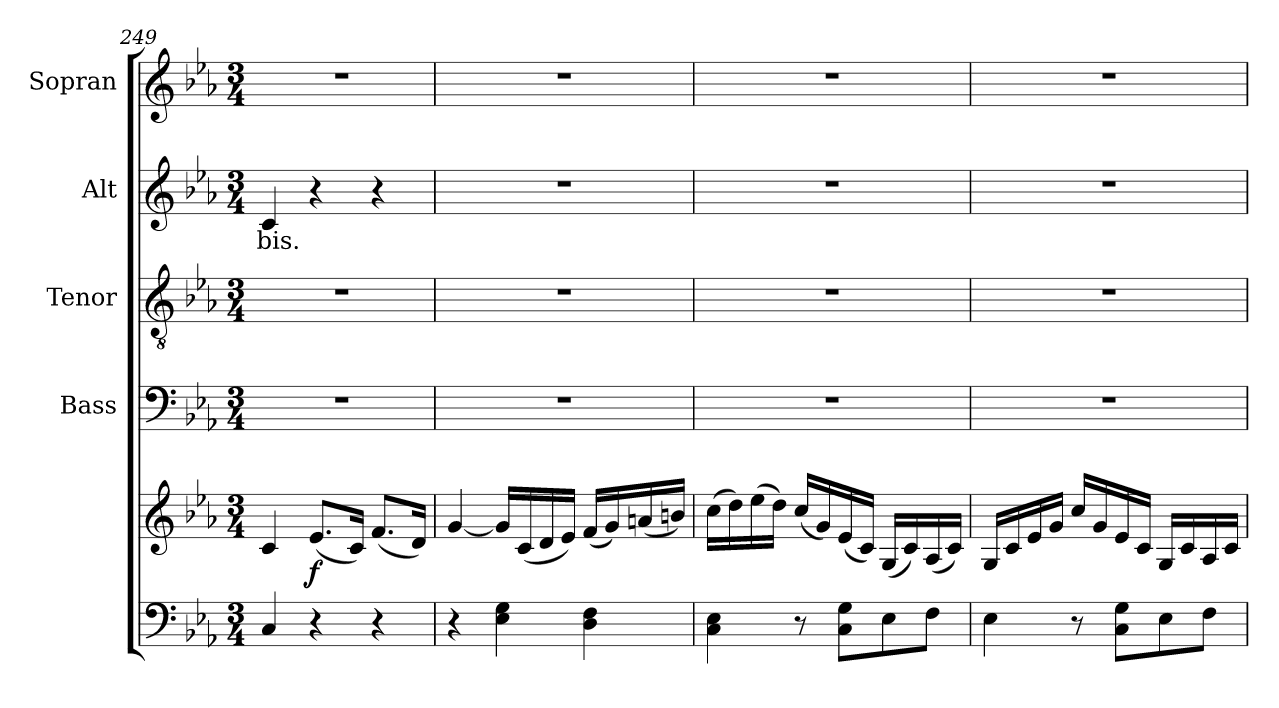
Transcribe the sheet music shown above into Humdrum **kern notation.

**kern	**kern	**dynam	**kern	**kern	**kern	**text	**kern
*part5	*part5	*part5	*part4	*part3	*part2	*part2	*part1
*staff6	*staff5	*staff5/6	*staff4	*staff3	*staff2	*staff2	*staff1
*	*	*	*I"Bass	*I"Tenor	*I"Alt	*	*I"Sopran
*	*	*	*I'B.	*I'T.	*I'A.	*	*I'S.
*clefF4	*clefG2	*	*clefF4	*clefGv2	*clefG2	*	*clefG2
*k[b-e-a-]	*k[b-e-a-]	*	*k[b-e-a-]	*k[b-e-a-]	*k[b-e-a-]	*	*k[b-e-a-]
*E-:	*E-:	*	*E-:	*E-:	*E-:	*	*E-:
*M3/4	*M3/4	*	*M3/4	*M3/4	*M3/4	*	*M3/4
=249	=249	=249	=249	=249	=249	=249	=249
!	!	!	!	!	!	!LO:LY:b	!
4C/	4c/	.	2.r	2.r	4c/	-bis.	2.r
!	!	!LO:DY:b	!	!	!	!	!
4r	(<8.e-/L	f	.	.	4r	.	.
.	16c/Jk)	.	.	.	.	.	.
4r	(<8.f/L	.	.	.	4r	.	.
.	16d/Jk)	.	.	.	.	.	.
=250	=250	=250	=250	=250	=250	=250	=250
4r	[4g/	.	2.r	2.r	2.r	.	2.r
4E-\ 4G\	16g/LL]	.	.	.	.	.	.
.	(<16c/	.	.	.	.	.	.
.	16d/	.	.	.	.	.	.
.	16e-/JJ)	.	.	.	.	.	.
4D\ 4F\	(<16f/LL	.	.	.	.	.	.
.	16g/)	.	.	.	.	.	.
.	(<16an/	.	.	.	.	.	.
.	16bn/JJ)	.	.	.	.	.	.
!!LO:PB:g=z
=251	=251	=251	=251	=251	=251	=251	=251
4C\ 4E-\	(>16cc\LL	.	2.r	2.r	2.r	.	2.r
.	16dd\)	.	.	.	.	.	.
.	(>16ee-\	.	.	.	.	.	.
.	16dd\JJ)	.	.	.	.	.	.
8r	(<16cc/LL	.	.	.	.	.	.
.	16g/)	.	.	.	.	.	.
8C\ 8G\L	(<16e-/	.	.	.	.	.	.
.	16c/JJ)	.	.	.	.	.	.
8E-\	(<16G/LL	.	.	.	.	.	.
.	16c/)	.	.	.	.	.	.
8F\J	(<16A-/	.	.	.	.	.	.
.	16c/JJ)	.	.	.	.	.	.
=252	=252	=252	=252	=252	=252	=252	=252
4E-\	16G/LL	.	2.r	2.r	2.r	.	2.r
.	16c/	.	.	.	.	.	.
.	16e-/	.	.	.	.	.	.
.	16g/JJ	.	.	.	.	.	.
8r	16cc/LL	.	.	.	.	.	.
.	16g/	.	.	.	.	.	.
8C\ 8G\L	16e-/	.	.	.	.	.	.
.	16c/JJ	.	.	.	.	.	.
8E-\	16G/LL	.	.	.	.	.	.
.	16c/	.	.	.	.	.	.
8F\J	16A-/	.	.	.	.	.	.
.	16c/JJ	.	.	.	.	.	.
=	=	=	=	=	=	=	=
*-	*-	*-	*-	*-	*-	*-	*-
